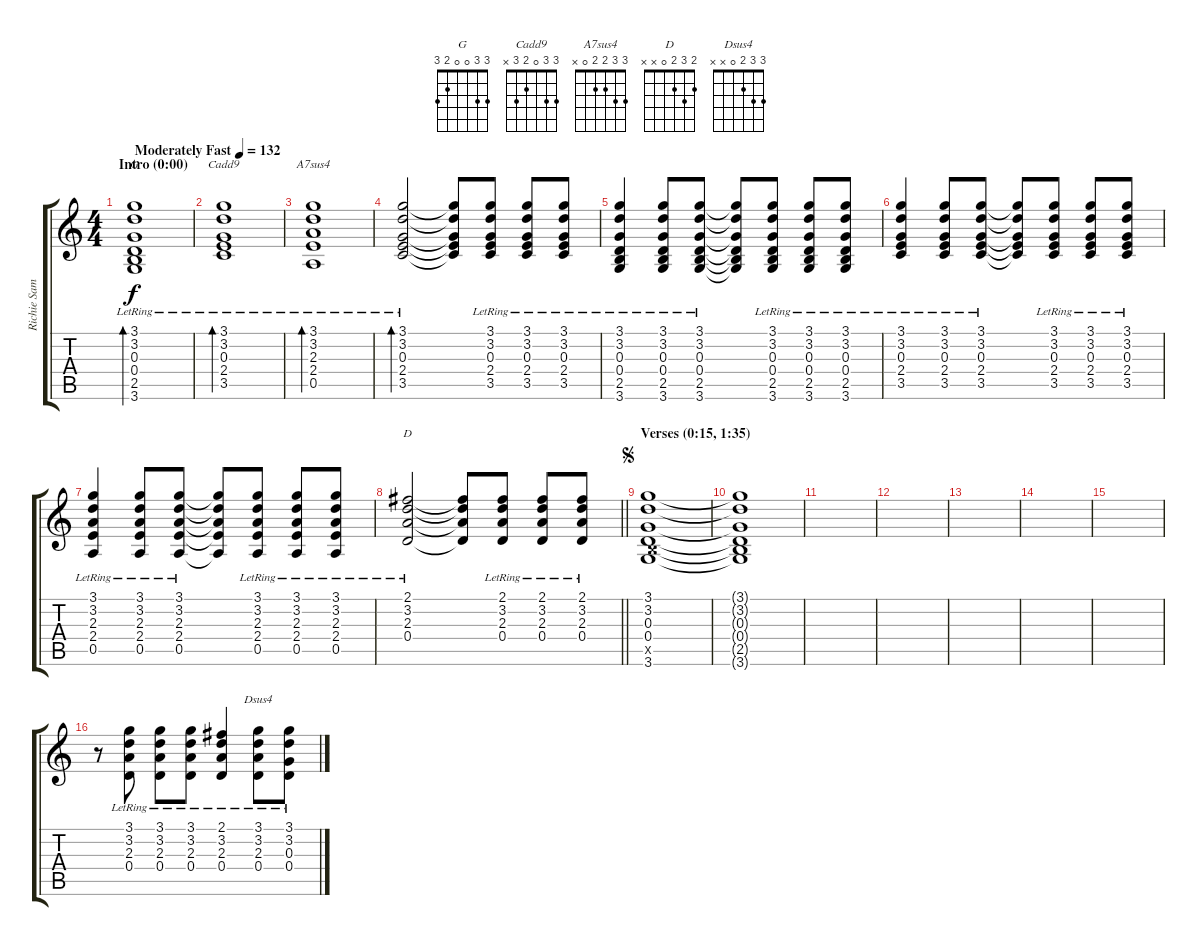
\track ("Richie Sambora Rhythm" "Richie Sam") {instrument distortionguitar}
\staff {score tabs}
\tuning (E4 B3 G3 D3 A2 E2) {hide}
\chord ("G" 3 3 0 0 2 3)
\chord ("Cadd9" 3 3 0 2 3 x)
\chord ("A7sus4" 3 3 2 2 0 x)
\chord ("D" 2 3 2 0 x x)
\chord ("Dsus4" 3 3 2 0 x x)
\ts (4 4)
\section ("" "Intro (0:00)")
\tempo (132 "Moderately Fast")
\clef g2
\ks c
(3.1{lr} 3.2{lr} 0.3{lr} 0.4{lr} 2.5{lr} 3.6{lr}).1{bd 60 ch "G" dy f instrument distortionguitar} |
(3.1{lr} 3.2{lr} 0.3{lr} 2.4{lr} 3.5{lr}).1{bd 60 ch "Cadd9"} |
(3.1{lr} 3.2{lr} 2.3{lr} 2.4{lr} 0.5{lr}).1{bd 60 ch "A7sus4"} |
(3.1{lr} 3.2{lr} 0.3{lr} 2.4{lr} 3.5{lr}).2{bd 60} (3.1{t} 3.2{t} 0.3{t} 2.4{t} 3.5{t}).8 (3.1{lr} 3.2{lr} 0.3{lr} 2.4{lr} 3.5{lr}).8 (3.1{lr} 3.2{lr} 0.3{lr} 2.4{lr} 3.5{lr}).8 (3.1{lr} 3.2{lr} 0.3{lr} 2.4{lr} 3.5{lr}).8 |
(3.1{lr} 3.2{lr} 0.3{lr} 0.4{lr} 2.5{lr} 3.6{lr}).4 (3.1{lr} 3.2{lr} 0.3{lr} 0.4{lr} 2.5{lr} 3.6{lr}).8 (3.1{lr} 3.2{lr} 0.3{lr} 0.4{lr} 2.5{lr} 3.6{lr}).8 (3.1{t} 3.2{t} 0.3{t} 0.4{t} 2.5{t} 3.6{t}).8 (3.1{lr} 3.2{lr} 0.3{lr} 0.4{lr} 2.5{lr} 3.6{lr}).8 (3.1{lr} 3.2{lr} 0.3{lr} 0.4{lr} 2.5{lr} 3.6{lr}).8 (3.1{lr} 3.2{lr} 0.3{lr} 0.4{lr} 2.5{lr} 3.6{lr}).8 |
(3.1{lr} 3.2{lr} 0.3{lr} 2.4{lr} 3.5{lr}).4 (3.1{lr} 3.2{lr} 0.3{lr} 2.4{lr} 3.5{lr}).8 (3.1{lr} 3.2{lr} 0.3{lr} 2.4{lr} 3.5{lr}).8 (3.1{t} 3.2{t} 0.3{t} 2.4{t} 3.5{t}).8 (3.1{lr} 3.2{lr} 0.3{lr} 2.4{lr} 3.5{lr}).8 (3.1{lr} 3.2{lr} 0.3{lr} 2.4{lr} 3.5{lr}).8 (3.1{lr} 3.2{lr} 0.3{lr} 2.4{lr} 3.5{lr}).8 |
(3.1{lr} 3.2{lr} 2.3{lr} 2.4{lr} 0.5{lr}).4 (3.1{lr} 3.2{lr} 2.3{lr} 2.4{lr} 0.5{lr}).8 (3.1{lr} 3.2{lr} 2.3{lr} 2.4{lr} 0.5{lr}).8 (3.1{t} 3.2{t} 2.3{t} 2.4{t} 0.5{t}).8 (3.1{lr} 3.2{lr} 2.3{lr} 2.4{lr} 0.5{lr}).8 (3.1{lr} 3.2{lr} 2.3{lr} 2.4{lr} 0.5{lr}).8 (3.1{lr} 3.2{lr} 2.3{lr} 2.4{lr} 0.5{lr}).8 |
\barLineRight lightlight
(2.1{lr} 3.2{lr} 2.3{lr} 0.4{lr}).2{ch "D"} (2.1{t} 3.2{t} 2.3{t} 0.4{t}).8 (2.1{lr} 3.2{lr} 2.3{lr} 0.4{lr}).8 (2.1{lr} 3.2{lr} 2.3{lr} 0.4{lr}).8 (2.1{lr} 3.2{lr} 2.3{lr} 0.4{lr}).8 |
\section ("" "Verses (0:15, 1:35)")
\jump segno
(3.1 3.2 0.3 0.4 2.5{x} 3.6).1 |
(3.1{t} 3.2{t} 0.3{t} 0.4{t} 2.5{t} 3.6{t}).1 |
|
|
|
|
|
r.8 (3.1{lr} 3.2{lr} 2.3{lr} 0.4{lr}).8 (3.1{lr} 3.2{lr} 2.3{lr} 0.4{lr}).8 (3.1{lr} 3.2{lr} 2.3{lr} 0.4{lr}).8 (2.1{lr} 3.2{lr} 2.3{lr} 0.4{lr}).4 (3.1{lr} 3.2{lr} 2.3{lr} 0.4{lr}).8{ch "Dsus4"} (3.1{lr} 3.2{lr} 0.3{lr} 0.4{lr}).8
